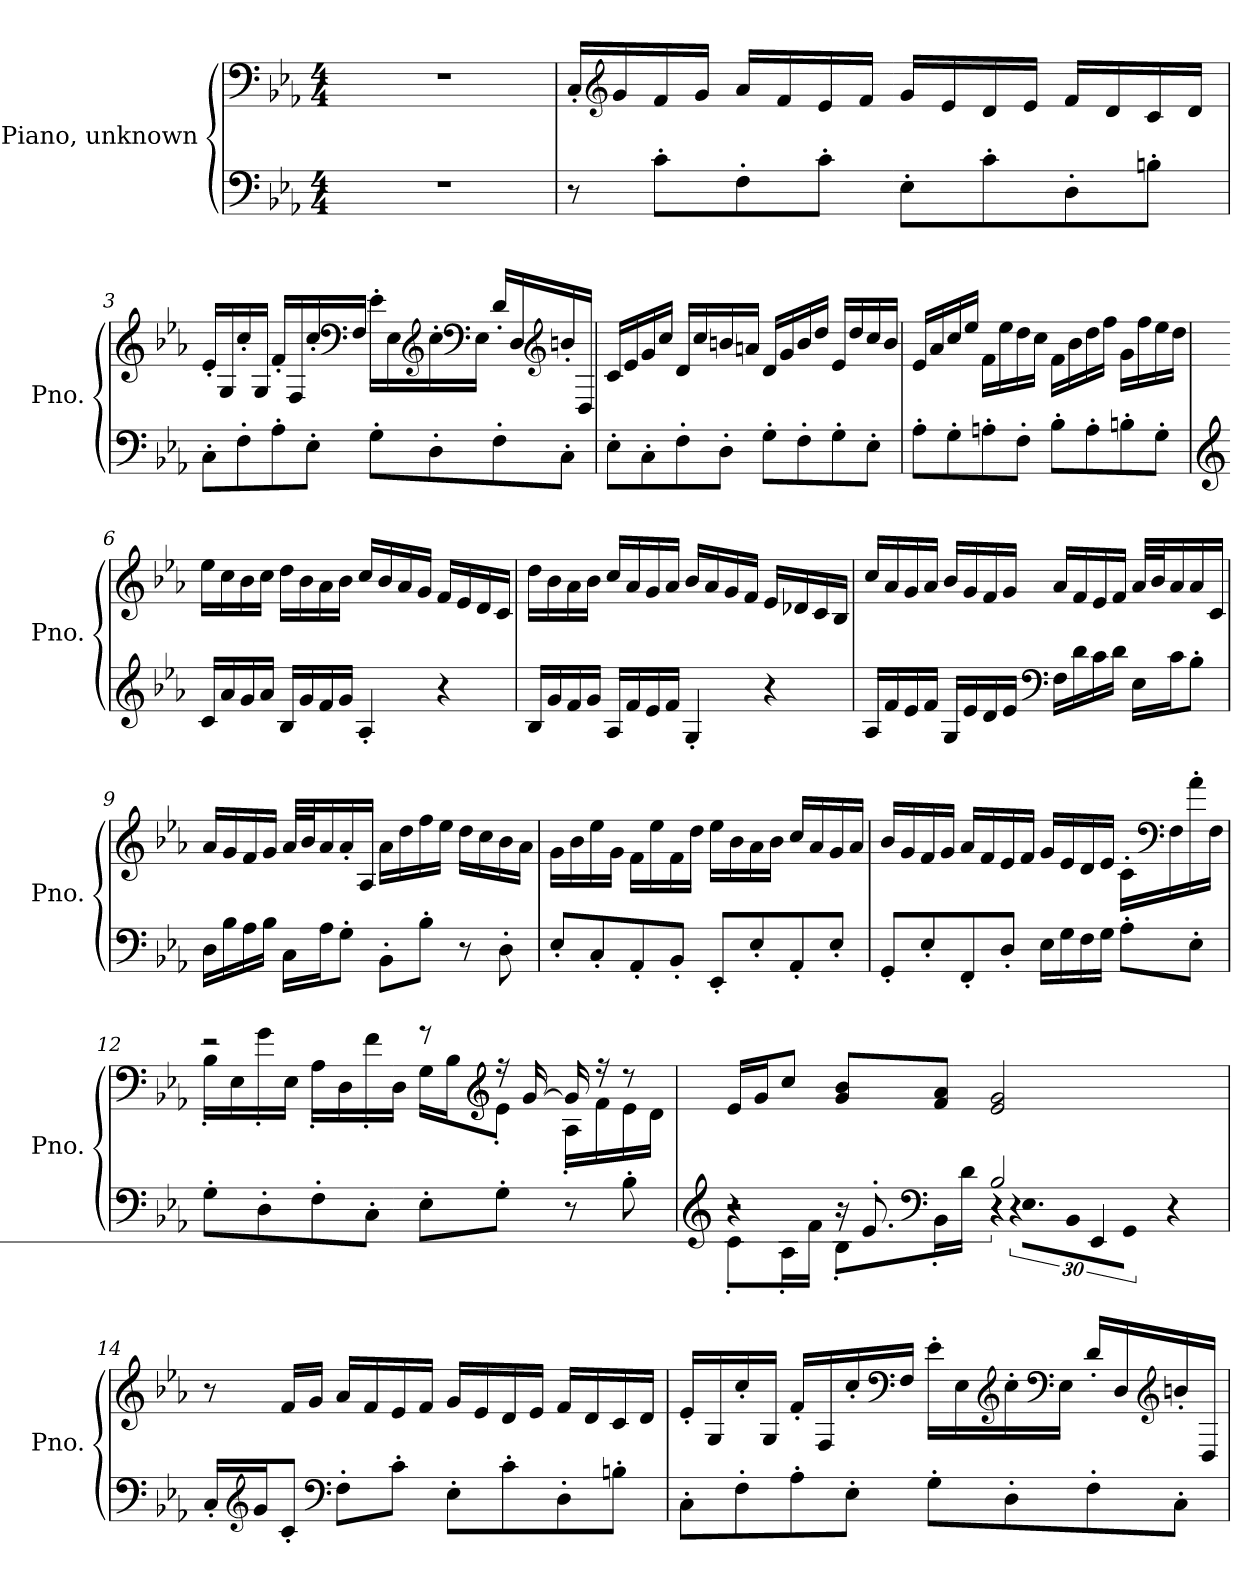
**kern	**kern
*part1	*part1
*staff2	*staff1
*I"Piano, unknown	*
*I'Pno.	*
*clefF4	*clefF4
*k[b-e-a-]	*k[b-e-a-]
*M4/4	*M4/4
*MM120	*MM120
=1	=1
1r	1r
=2	=2
8r	16C'/LL
*	*clefG2
.	16g/
8c'\L	16f/
.	16g/JJ
8F'\	16a-/LL
.	16f/
8c'\J	16e-/
.	16f/JJ
8E-'\L	16g/LL
.	16e-/
8c'\	16d/
.	16e-/JJ
8D'\	16f/LL
.	16d/
8Bn'\J	16c/
.	16d/JJ
=3	=3
8C'\L	16e-'/LL
.	16G/
8F'\	16cc'/
.	16G/JJ
8A-'\	16f'/LL
.	16F/
8E-'\J	16cc'/
*	*clefF4
.	16F/JJ
8G'\L	16e-'\LL
.	16E-\
*	*clefG2
8D'\	16cc'\
*	*clefF4
.	16E-\JJ
8F'\	16d'/LL
.	16D/
*	*clefG2
8C'\J	16bn'/
.	16D/JJ
!!LO:LB:g=z
=4	=4
8E-'\L	16c/LL
.	16e-/
8C'\	16g/
.	16cc/JJ
8F'\	16d/LL
.	16cc/
8D'\J	16bn/
.	16an/JJ
8G'\L	16d/LL
.	16g/
8F'\	16b/
.	16dd/JJ
8G'\	16e-/LL
.	16dd/
8E-'\J	16cc/
.	16b/JJ
=5	=5
8A-'\L	16e-/LL
.	16a-/
8G'\	16cc/
.	16ee-/JJ
8An'\	16f\LL
.	16ee-\
8F'\J	16dd\
.	16cc\JJ
8B-'\L	16f\LL
.	16b-\
8A'\	16dd\
.	16ff\JJ
8Bn'\	16g\LL
.	16ff\
8G'\J	16ee-\
.	16dd\JJ
!!LO:LB:g=z
=6	=6
*clefG2	*
16c/LL	16ee-\LL
16a-/	16cc\
16g/	16b-\
16a-/JJ	16cc\JJ
16B-/LL	16dd\LL
16g/	16b-\
16f/	16a-\
16g/JJ	16b-\JJ
4A-'/	16cc/LL
.	16b-/
.	16a-/
.	16g/JJ
4r	16f/LL
.	16e-/
.	16d/
.	16c/JJ
=7	=7
16B-/LL	16dd\LL
16g/	16b-\
16f/	16a-\
16g/JJ	16b-\JJ
16A-/LL	16cc/LL
16f/	16a-/
16e-/	16g/
16f/JJ	16a-/JJ
4G'/	16b-/LL
.	16a-/
.	16g/
.	16f/JJ
4r	16e-/LL
.	16d-X/
.	16c/
.	16B-/JJ
!!LO:LB:g=z
=8	=8
16A-/LL	16cc/LL
16f/	16a-/
16e-/	16g/
16f/JJ	16a-/JJ
16G/LL	16b-/LL
16e-/	16g/
16d/	16f/
16e-/JJ	16g/JJ
*clefF4	*
16F\LL	16a-/LL
16d\	16f/
16c\	16e-/
16d\JJ	16f/JJ
16E-\LL	32a-/LLL
.	32b-/J
16c\J	16a-/
8B-'\J	16a-/
.	16c/JJ
=9	=9
16D\LL	16a-/LL
16B-\	16g/
16A-\	16f/
16B-\JJ	16g/JJ
16C\LL	32a-/LLL
.	32b-/J
16A-\J	16a-/
8G'\J	16a-'/
.	16A-/JJ
8BB-'\L	16a-\LL
.	16dd\
8B-'\J	16ff\
.	16ee-\JJ
8r	16dd\LL
.	16cc\
8D'\	16b-\
.	16a-\JJ
!!LO:LB:g=z
=10	=10
8E-'/L	16g\LL
.	16b-\
8C'/	16ee-\
.	16g\JJ
8AA-'/	16f\LL
.	16ee-\
8BB-'/J	16f\
.	16dd\JJ
8EE-'/L	16ee-\LL
.	16b-\
8E-'/	16a-\
.	16b-\JJ
8AA-'/	16cc/LL
.	16a-/
8E-'/J	16g/
.	16a-/JJ
=11	=11
8GG'/L	16b-/LL
.	16g/
8E-'/	16f/
.	16g/JJ
8FF'/	16a-/LL
.	16f/
8D'/J	16e-/
.	16f/JJ
16E-\LL	16g/LL
16G\	16e-/
16F\	16d/
16G\JJ	16e-/JJ
8A-'\L	16c'\LL
*	*clefF4
.	16F\
8E-'\J	16a-'\
.	16F\JJ
!!LO:LB:g=z
=12	=12
*	*^
8G'\L	2r	16B-'\LL
.	.	16E-\
8D'\	.	16g'\
.	.	16E-\JJ
8F'\	.	16A-'\LL
.	.	16D\
8C'\J	.	16f'\
.	.	16D\JJ
8E-'\L	8r	16G\LL
.	.	16B-\J
*	*clefG2	*
8G'\J	16r	8e-'\J
.	[16g/	.
8r	16g/]	16A-'\LL
.	16r	16f\
8B-'\	8r	16e-\
.	.	16d\JJ
*	*v	*v
=13	=13
*clefG2	*
*^	*
*	*^	*
2r	8c'\L	4r	16e-/LL
.	.	.	16g/J
.	16A-'\L	.	8cc/J
.	16f\JJ	.	.
.	8B-'\L	16r	8g/ 8b-/L
.	.	8.e-'/	.
*clefF4	*	*	*
.	16BB-'\L	.	8f/ 8a-/J
.	16d\JJ	.	.
!	!LO:N:vis=32	!	!
2B-/	640%23r	4r	2e-/ 2g/
!	!LO:N:vis=64	!	!
.	960%17r	.	.
!	!LO:N:vis=32.	!	!
.	1920%103E-\KLL	.	.
!	!LO:N:vis=16	!	!
.	1920%137BB-\	.	.
!	!LO:N:vis=16	!	!
.	1920%137GG\JJ	.	.
.	4r	4EE-/	.
*v	*v	*v	*
!!LO:PB:g=z
=14	=14
16C'/LL	8r
*clefG2	*
16g/J	.
8c'/J	16f/LL
.	16g/JJ
*clefF4	*
8F'\L	16a-/LL
.	16f/
8c'\J	16e-/
.	16f/JJ
8E-'\L	16g/LL
.	16e-/
8c'\	16d/
.	16e-/JJ
8D'\	16f/LL
.	16d/
8Bn'\J	16c/
.	16d/JJ
=15	=15
8C'\L	16e-'/LL
.	16G/
8F'\	16cc'/
.	16G/JJ
8A-'\	16f'/LL
.	16F/
8E-'\J	16cc'/
*	*clefF4
.	16F/JJ
8G'\L	16e-'\LL
.	16E-\
*	*clefG2
8D'\	16cc'\
*	*clefF4
.	16E-\JJ
8F'\	16d'/LL
.	16D/
*	*clefG2
8C'\J	16bn'/
.	16D/JJ
=	=
*-	*-
